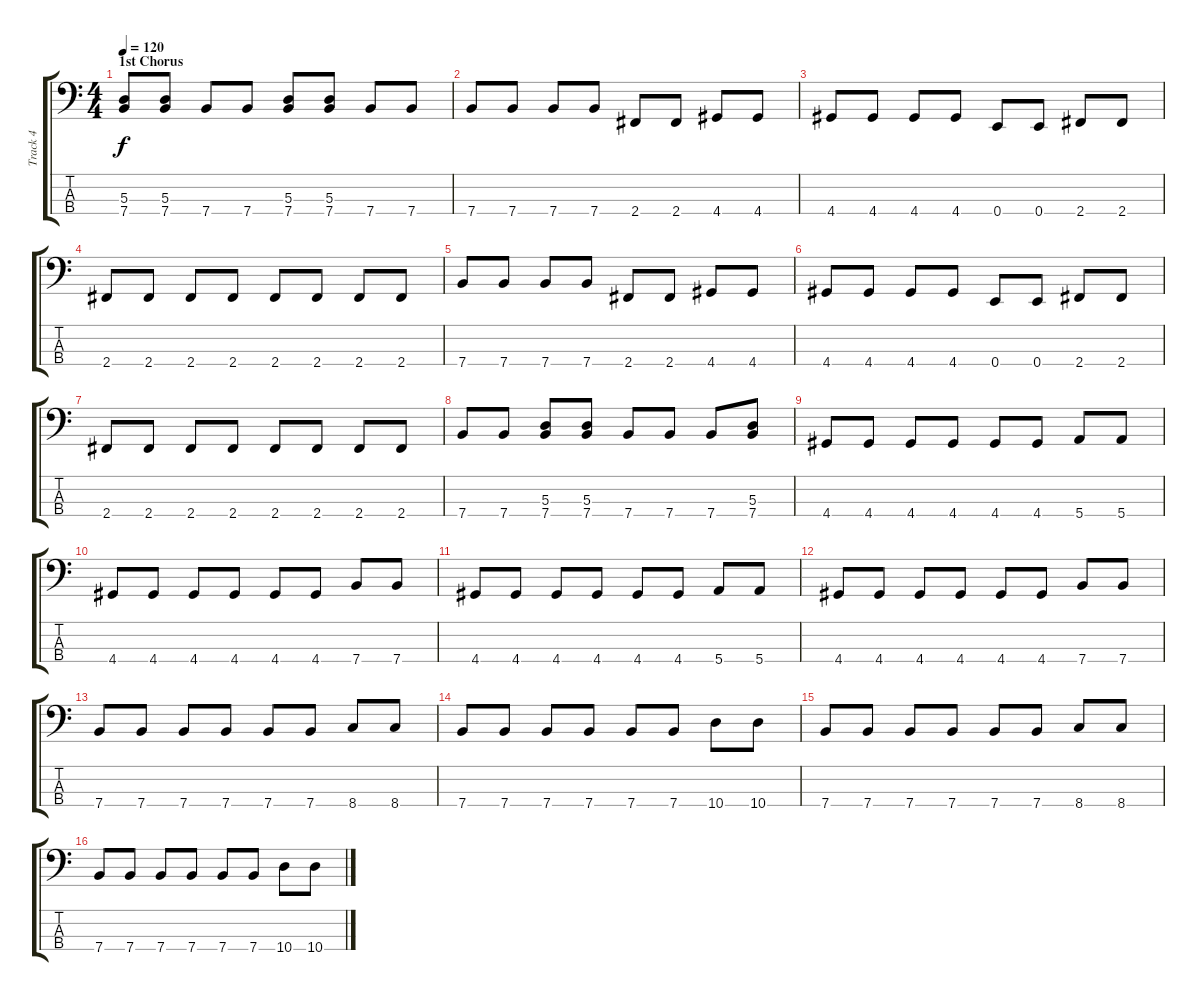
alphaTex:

\track ("Track 4" "Track 4") {instrument slapbass1}
\staff {score tabs}
\tuning (G2 D2 A1 E1) {hide}
\ts (4 4)
\section ("" "1st Chorus")
\tempo 120
\clef f4
\ks c
(5.3 7.4).8{dy f} (5.3 7.4).8 7.4.8 7.4.8 (5.3 7.4).8 (5.3 7.4).8 7.4.8 7.4.8 |
7.4.8 7.4.8 7.4.8 7.4.8 2.4.8 2.4.8 4.4.8 4.4.8 |
4.4.8 4.4.8 4.4.8 4.4.8 0.4.8 0.4.8 2.4.8 2.4.8 |
2.4.8 2.4.8 2.4.8 2.4.8 2.4.8 2.4.8 2.4.8 2.4.8 |
7.4.8 7.4.8 7.4.8 7.4.8 2.4.8 2.4.8 4.4.8 4.4.8 |
4.4.8 4.4.8 4.4.8 4.4.8 0.4.8 0.4.8 2.4.8 2.4.8 |
2.4.8 2.4.8 2.4.8 2.4.8 2.4.8 2.4.8 2.4.8 2.4.8 |
7.4.8 7.4.8 (5.3 7.4).8 (5.3 7.4).8 7.4.8 7.4.8 7.4.8 (5.3 7.4).8 |
4.4.8 4.4.8 4.4.8 4.4.8 4.4.8 4.4.8 5.4.8 5.4.8 |
4.4.8 4.4.8 4.4.8 4.4.8 4.4.8 4.4.8 7.4.8 7.4.8 |
4.4.8 4.4.8 4.4.8 4.4.8 4.4.8 4.4.8 5.4.8 5.4.8 |
4.4.8 4.4.8 4.4.8 4.4.8 4.4.8 4.4.8 7.4.8 7.4.8 |
7.4.8 7.4.8 7.4.8 7.4.8 7.4.8 7.4.8 8.4.8 8.4.8 |
7.4.8 7.4.8 7.4.8 7.4.8 7.4.8 7.4.8 10.4.8 10.4.8 |
7.4.8 7.4.8 7.4.8 7.4.8 7.4.8 7.4.8 8.4.8 8.4.8 |
7.4.8 7.4.8 7.4.8 7.4.8 7.4.8 7.4.8 10.4.8 10.4.8
